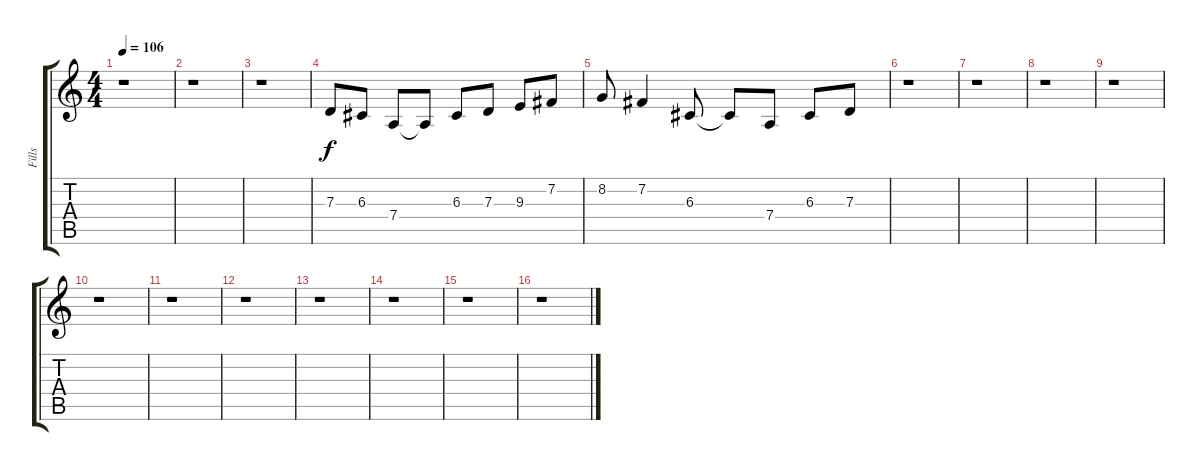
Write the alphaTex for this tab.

\track ("Fills" "Fills") {instrument ocarina}
\staff {score tabs}
\tuning (E4 B3 G3 D3 A2 E2) {hide}
\ts (4 4)
\tempo 106
\clef g2
\ks c
r.1{dy f} |
r.1 |
r.1 |
7.3.8 6.3.8 7.4.8 7.4{t}.8 6.3.8 7.3.8 9.3.8 7.2.8 |
8.2.8 7.2.4 6.3.8 6.3{t}.8 7.4.8 6.3.8 7.3.8 |
r.1 |
r.1 |
r.1 |
r.1 |
r.1 |
r.1 |
r.1 |
r.1 |
r.1 |
r.1 |
r.1
